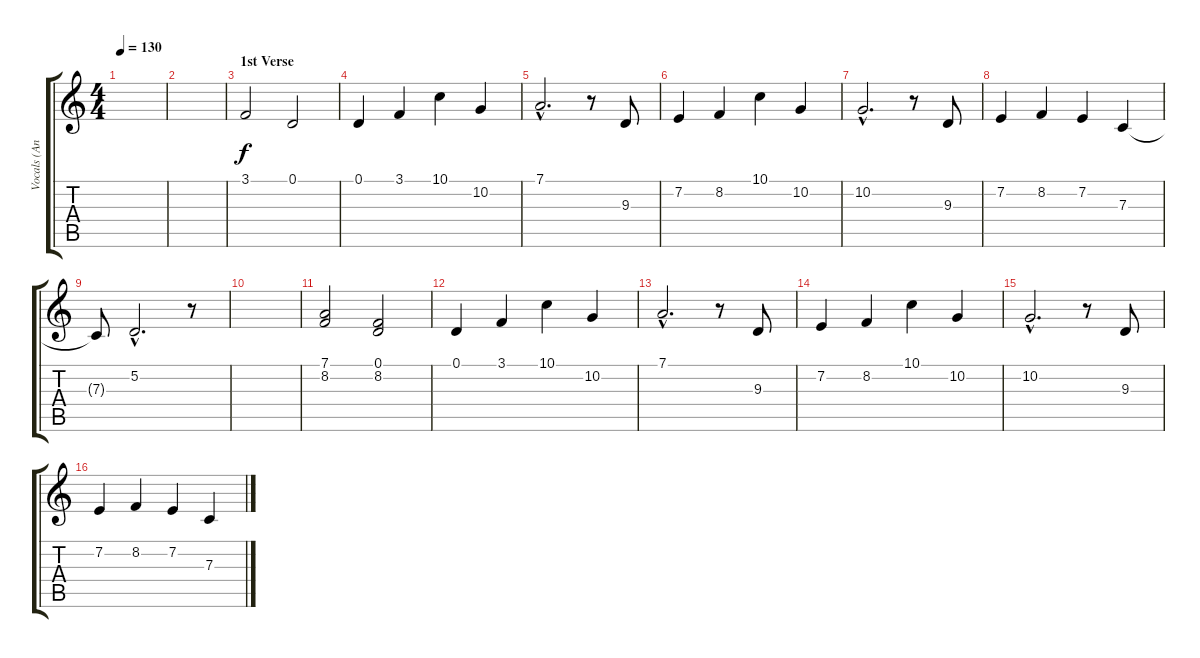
\track ("Vocals (Anette)" "Vocals (An") {instrument synthvoice}
\staff {score tabs}
\tuning (D4 A3 F3 C3 G2 D2) {hide}
\ts (4 4)
\tempo 130
\clef g2
\ks c
|
|
\section ("" "1st Verse")
3.1.2 0.1.2 |
0.1.4 3.1.4 10.1.4 10.2.4 |
7.1{hac}.2{d} r.8 9.3.8 |
7.2.4 8.2.4 10.1.4 10.2.4 |
10.2{hac}.2{d} r.8 9.3.8 |
7.2.4 8.2.4 7.2.4 7.3.4 |
7.3{t}.8 5.2{hac}.2{d} r.8 |
|
(7.1 8.2).2 (0.1 8.2).2 |
0.1.4 3.1.4 10.1.4 10.2.4 |
7.1{hac}.2{d} r.8 9.3.8 |
7.2.4 8.2.4 10.1.4 10.2.4 |
10.2{hac}.2{d} r.8 9.3.8 |
7.2.4 8.2.4 7.2.4 7.3.4
